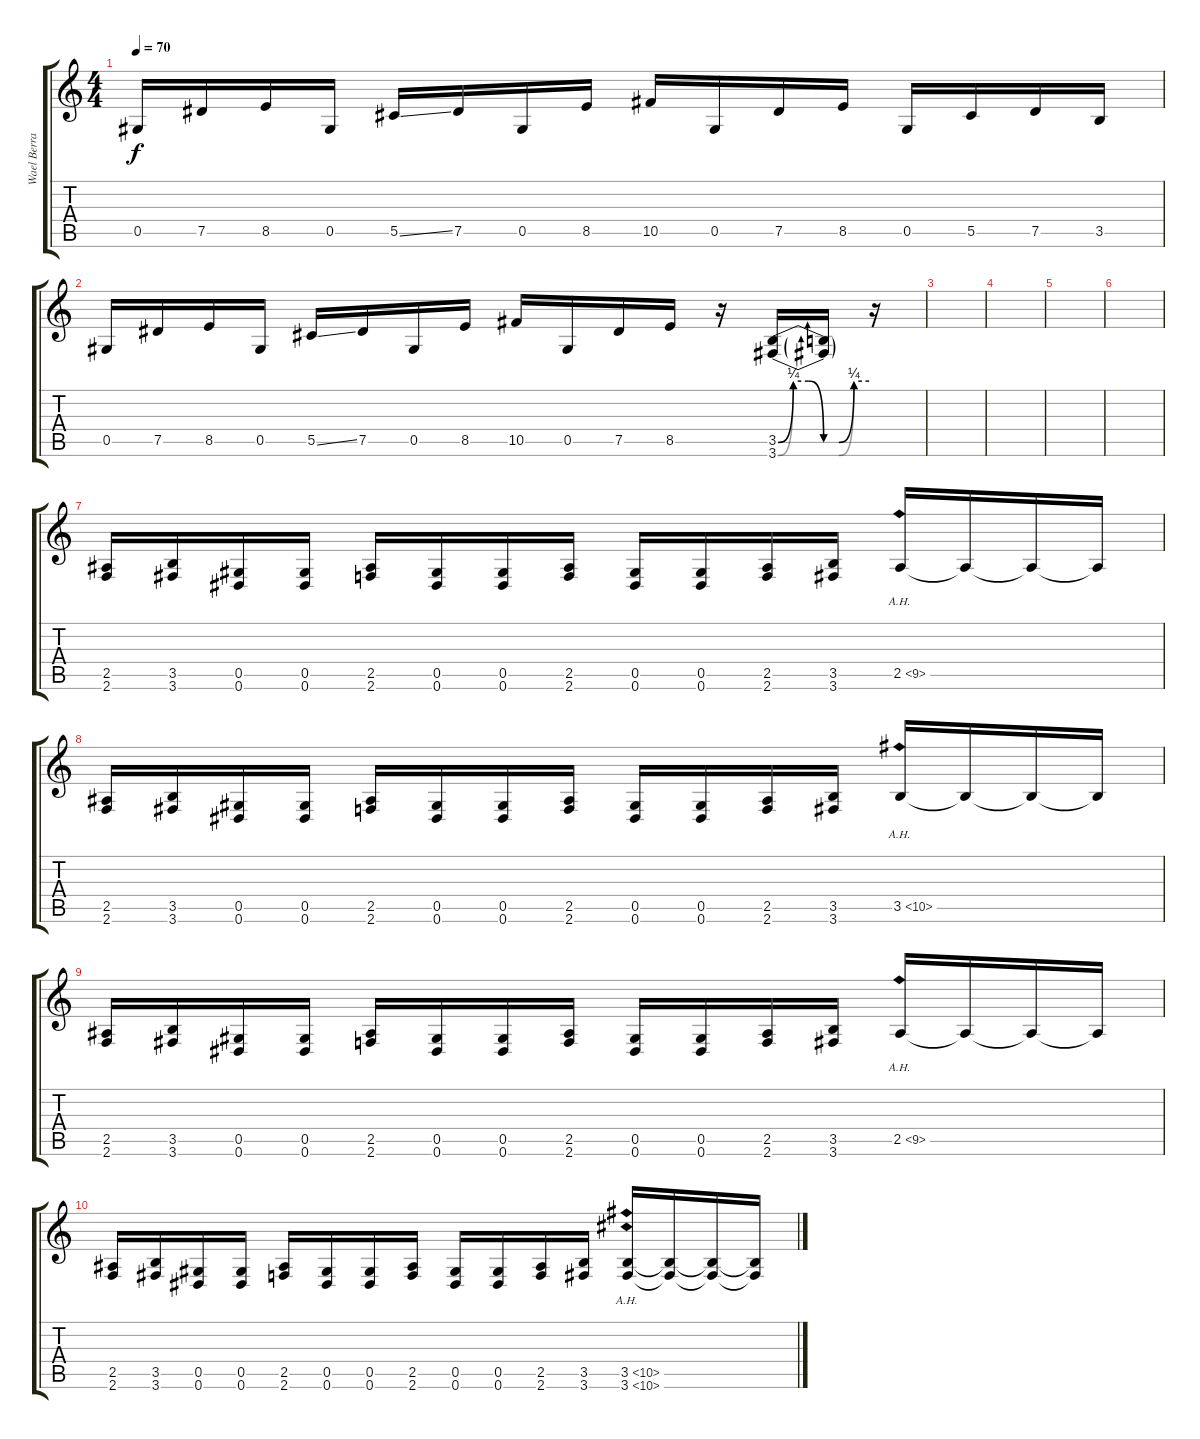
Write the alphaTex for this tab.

\track ("Wael Berrais" "Wael Berra") {instrument overdrivenguitar}
\staff {score tabs}
\tuning (Eb4 Bb3 Gb3 Db3 Ab2 Eb2) {hide}
\ts (4 4)
\tempo 70
\clef g2
\ks c
0.5.16{dy f} 7.5.16 8.5.16 0.5.16 5.5{ss}.16 7.5.16 0.5.16 8.5.16 10.5.16 0.5.16 7.5.16 8.5.16 0.5.16 5.5.16 7.5.16 3.5.16 |
0.5.16{instrument electricguitarclean} 7.5.16 8.5.16 0.5.16 5.5{ss}.16 7.5.16 0.5.16 8.5.16 10.5.16 0.5.16 7.5.16 8.5.16 r.16 (3.5{be (custom 0 0 10 1 20 1 30 0 40 0 50 1 60 1)} 3.6{be (custom 0 0 10 1 20 1 30 0 40 0 50 1 60 1)}).16 (3.5{t} 3.6{t}).16 r.16 |
|
|
|
|
(2.5 2.6).16{balance 0 instrument overdrivenguitar} (3.5 3.6).16 (0.5 0.6).16 (0.5 0.6).16 (2.5 2.6).16 (0.5 0.6).16 (0.5 0.6).16 (2.5 2.6).16 (0.5 0.6).16 (0.5 0.6).16 (2.5 2.6).16 (3.5 3.6).16 2.5{ah 7}.16 2.5{t}.16 2.5{t}.16 2.5{t}.16 |
(2.5 2.6).16 (3.5 3.6).16 (0.5 0.6).16 (0.5 0.6).16 (2.5 2.6).16 (0.5 0.6).16 (0.5 0.6).16 (2.5 2.6).16 (0.5 0.6).16 (0.5 0.6).16 (2.5 2.6).16 (3.5 3.6).16 3.5{ah 7}.16 3.5{t}.16 3.5{t}.16 3.5{t}.16 |
(2.5 2.6).16 (3.5 3.6).16 (0.5 0.6).16 (0.5 0.6).16 (2.5 2.6).16 (0.5 0.6).16 (0.5 0.6).16 (2.5 2.6).16 (0.5 0.6).16 (0.5 0.6).16 (2.5 2.6).16 (3.5 3.6).16 2.5{ah 7}.16 2.5{t}.16 2.5{t}.16 2.5{t}.16 |
(2.5 2.6).16 (3.5 3.6).16 (0.5 0.6).16 (0.5 0.6).16 (2.5 2.6).16 (0.5 0.6).16 (0.5 0.6).16 (2.5 2.6).16 (0.5 0.6).16 (0.5 0.6).16 (2.5 2.6).16 (3.5 3.6).16 (3.5{ah 7} 3.6{ah 7}).16 (3.5{t} 3.6{t}).16 (3.5{t} 3.6{t}).16 (3.5{t} 3.6{t}).16
